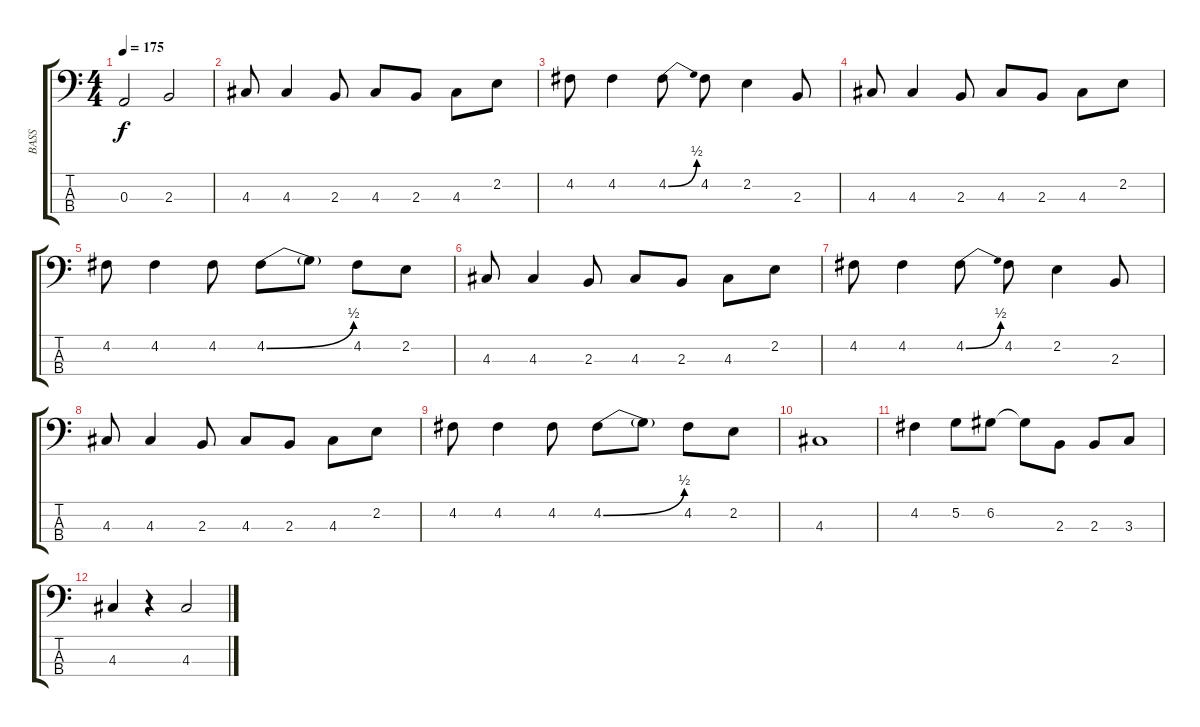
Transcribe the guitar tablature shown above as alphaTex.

\track ("BASS" "BASS") {instrument electricbasspick}
\staff {score tabs}
\tuning (G2 D2 A1 E1) {hide}
\ts (4 4)
\tempo 175
\clef f4
\ks c
0.3.2{dy f} 2.3.2 |
4.3.8 4.3.4 2.3.8 4.3.8 2.3.8 4.3.8 2.2.8 |
4.2.8 4.2.4 4.2{be (bend 0 0 60 2)}.8 4.2.8 2.2.4 2.3.8 |
4.3.8 4.3.4 2.3.8 4.3.8 2.3.8 4.3.8 2.2.8 |
4.2.8 4.2.4 4.2.8 4.2{be (bend 0 0 60 2)}.8 4.2{t}.8 4.2.8 2.2.8 |
4.3.8 4.3.4 2.3.8 4.3.8 2.3.8 4.3.8 2.2.8 |
4.2.8 4.2.4 4.2{be (bend 0 0 60 2)}.8 4.2.8 2.2.4 2.3.8 |
4.3.8 4.3.4 2.3.8 4.3.8 2.3.8 4.3.8 2.2.8 |
4.2.8 4.2.4 4.2.8 4.2{be (bend 0 0 60 2)}.8 4.2{t}.8 4.2.8 2.2.8 |
4.3.1 |
4.2.4 5.2.8 6.2.8 6.2{t}.8 2.3.8 2.3.8 3.3.8 |
4.3.4 r.4 4.3.2
